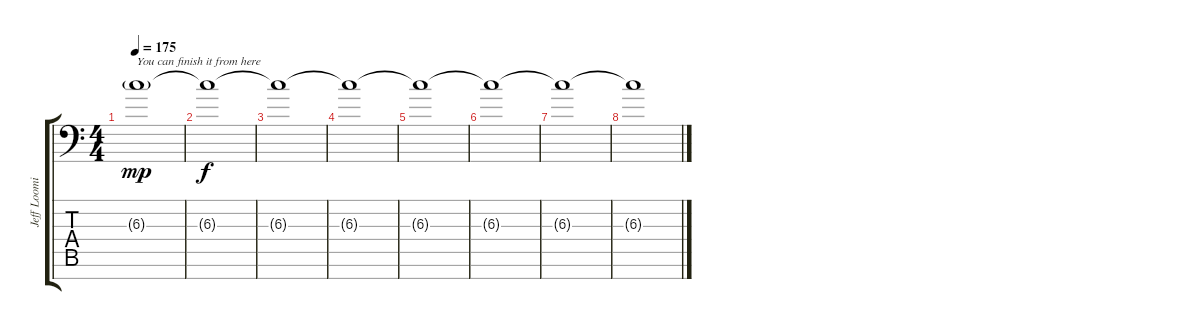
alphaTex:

\track ("Jeff Loomis" "Jeff Loomi") {instrument distortionguitar}
\staff {score tabs}
\tuning (Eb4 Bb3 Gb3 Db3 Ab2 Eb2 Bb1) {hide}
\ts (4 4)
\tempo 175
\clef f4
\ks c
6.3{g}.1{txt "You can finish it from here" dy mp} |
6.3{t}.1{dy f} |
6.3{t}.1 |
6.3{t}.1 |
6.3{t}.1 |
6.3{t}.1 |
6.3{t}.1 |
6.3{t}.1
